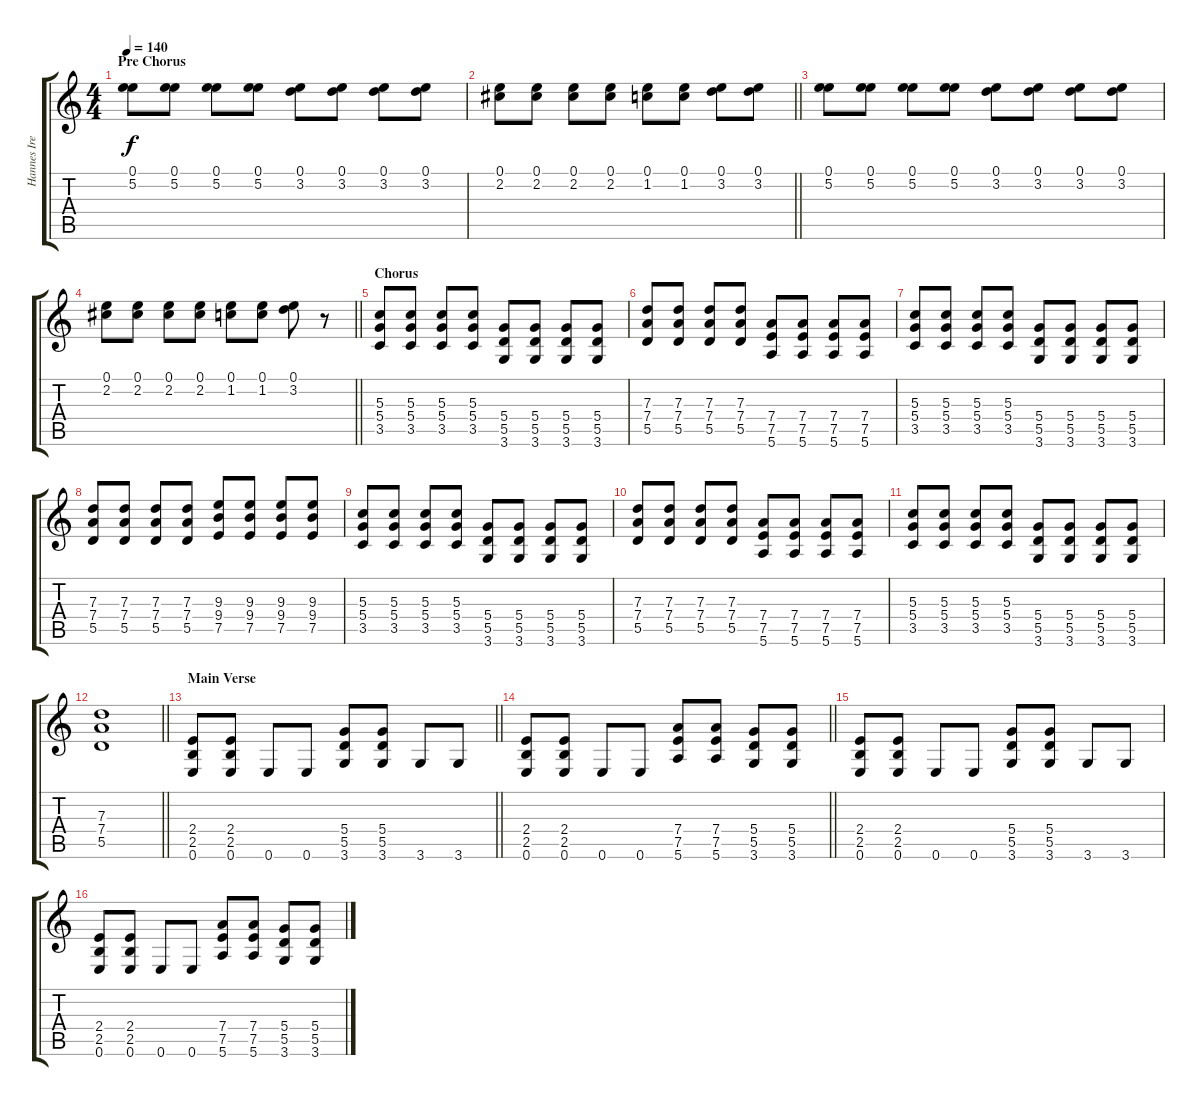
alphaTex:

\track ("Hannes Irengård" "Hannes Ire") {instrument distortionguitar}
\staff {score tabs}
\tuning (E4 B3 G3 D3 A2 E2) {hide}
\ts (4 4)
\section ("" "Pre Chorus")
\tempo 140
\clef g2
\ks c
(0.1 5.2).8{dy f} (0.1 5.2).8 (0.1 5.2).8 (0.1 5.2).8 (0.1 3.2).8 (0.1 3.2).8 (0.1 3.2).8 (0.1 3.2).8 |
\barLineRight lightlight
(0.1 2.2).8 (0.1 2.2).8 (0.1 2.2).8 (0.1 2.2).8 (0.1 1.2).8 (0.1 1.2).8 (0.1 3.2).8 (0.1 3.2).8 |
(0.1 5.2).8 (0.1 5.2).8 (0.1 5.2).8 (0.1 5.2).8 (0.1 3.2).8 (0.1 3.2).8 (0.1 3.2).8 (0.1 3.2).8 |
\barLineRight lightlight
(0.1 2.2).8 (0.1 2.2).8 (0.1 2.2).8 (0.1 2.2).8 (0.1 1.2).8 (0.1 1.2).8 (0.1 3.2).8 r.8 |
\section ("" "Chorus")
(5.3 5.4 3.5).8 (5.3 5.4 3.5).8 (5.3 5.4 3.5).8 (5.3 5.4 3.5).8 (5.4 5.5 3.6).8 (5.4 5.5 3.6).8 (5.4 5.5 3.6).8 (5.4 5.5 3.6).8 |
(7.3 7.4 5.5).8 (7.3 7.4 5.5).8 (7.3 7.4 5.5).8 (7.3 7.4 5.5).8 (7.4 7.5 5.6).8 (7.4 7.5 5.6).8 (7.4 7.5 5.6).8 (7.4 7.5 5.6).8 |
(5.3 5.4 3.5).8 (5.3 5.4 3.5).8 (5.3 5.4 3.5).8 (5.3 5.4 3.5).8 (5.4 5.5 3.6).8 (5.4 5.5 3.6).8 (5.4 5.5 3.6).8 (5.4 5.5 3.6).8 |
(7.3 7.4 5.5).8 (7.3 7.4 5.5).8 (7.3 7.4 5.5).8 (7.3 7.4 5.5).8 (9.3 9.4 7.5).8 (9.3 9.4 7.5).8 (9.3 9.4 7.5).8 (9.3 9.4 7.5).8 |
(5.3 5.4 3.5).8 (5.3 5.4 3.5).8 (5.3 5.4 3.5).8 (5.3 5.4 3.5).8 (5.4 5.5 3.6).8 (5.4 5.5 3.6).8 (5.4 5.5 3.6).8 (5.4 5.5 3.6).8 |
(7.3 7.4 5.5).8 (7.3 7.4 5.5).8 (7.3 7.4 5.5).8 (7.3 7.4 5.5).8 (7.4 7.5 5.6).8 (7.4 7.5 5.6).8 (7.4 7.5 5.6).8 (7.4 7.5 5.6).8 |
(5.3 5.4 3.5).8 (5.3 5.4 3.5).8 (5.3 5.4 3.5).8 (5.3 5.4 3.5).8 (5.4 5.5 3.6).8 (5.4 5.5 3.6).8 (5.4 5.5 3.6).8 (5.4 5.5 3.6).8 |
\barLineRight lightlight
(7.3 7.4 5.5).1 |
\section ("" "Main Verse")
\barLineRight lightlight
(2.4 2.5 0.6).8 (2.4 2.5 0.6).8 0.6.8 0.6.8 (5.4 5.5 3.6).8 (5.4 5.5 3.6).8 3.6.8 3.6.8 |
\barLineRight lightlight
(2.4 2.5 0.6).8 (2.4 2.5 0.6).8 0.6.8 0.6.8 (7.4 7.5 5.6).8 (7.4 7.5 5.6).8 (5.4 5.5 3.6).8 (5.4 5.5 3.6).8 |
\section ("" "")
(2.4 2.5 0.6).8 (2.4 2.5 0.6).8 0.6.8 0.6.8 (5.4 5.5 3.6).8 (5.4 5.5 3.6).8 3.6.8 3.6.8 |
(2.4 2.5 0.6).8 (2.4 2.5 0.6).8 0.6.8 0.6.8 (7.4 7.5 5.6).8 (7.4 7.5 5.6).8 (5.4 5.5 3.6).8 (5.4 5.5 3.6).8
